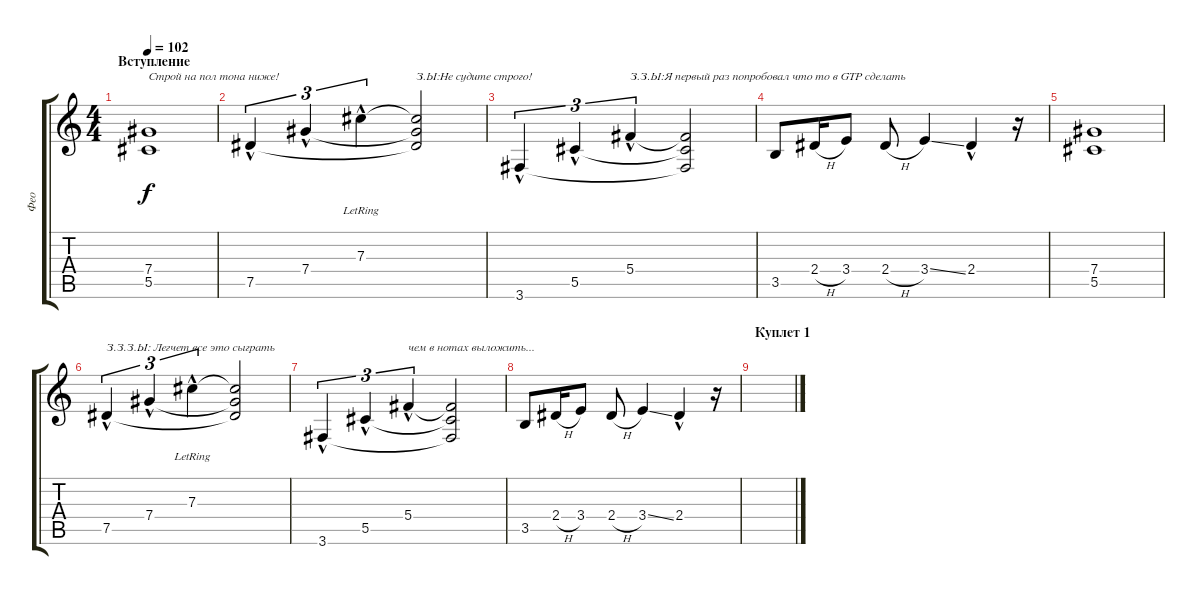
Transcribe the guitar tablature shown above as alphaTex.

\track ("Фео " "Фео ") {instrument overdrivenguitar}
\staff {score tabs}
\tuning (Eb4 Bb3 Gb3 Db3 Ab2 Eb2) {hide}
\ts (4 4)
\section ("" "Вступление")
\tempo 102
\clef g2
\ks c
(7.4 5.5).1{txt "Строй на пол тона ниже!" dy f instrument overdrivenguitar} |
7.5{hac}.4{tu (3 2)} 7.4{hac}.4{tu (3 2)} 7.3{hac lr}.4{tu (3 2)} (7.3{t} 7.4{t} 7.5{t}).2{txt "З.Ы:Не судите строго! "} |
3.6{hac}.4{tu (3 2)} 5.5{hac}.4{tu (3 2)} 5.4{hac}.4{tu (3 2) txt "З.З.Ы:Я первый раз попробовал что то в GTP сделать"} (5.4{t} 5.5{t} 3.6{t}).2 |
3.5.8 2.4{h}.16 3.4.8 2.4{h}.8 3.4{ss}.4 2.4{hac}.4 r.16 |
(7.4 5.5).1 |
7.5{hac}.4{tu (3 2) txt "З.З.З.Ы: Легчет все это сыграть "} 7.4{hac}.4{tu (3 2)} 7.3{hac lr}.4{tu (3 2)} (7.3{t} 7.4{t} 7.5{t}).2 |
3.6{hac}.4{tu (3 2)} 5.5{hac}.4{tu (3 2)} 5.4{hac}.4{tu (3 2) txt "чем в нотах выложить..."} (5.4{t} 5.5{t} 3.6{t}).2 |
3.5.8 2.4{h}.16 3.4.8 2.4{h}.8 3.4{ss}.4 2.4{hac}.4 r.16 |
\section ("" "Куплет 1")
